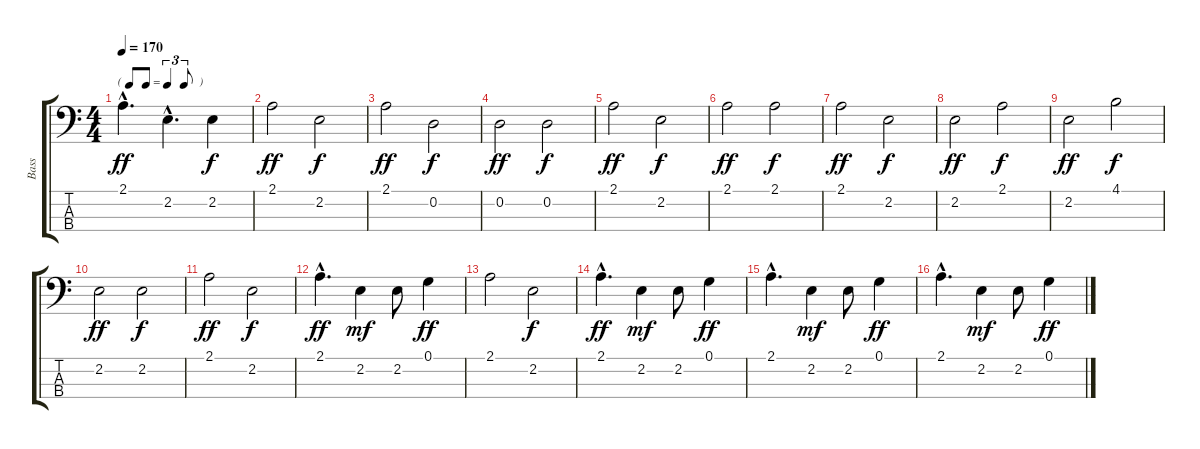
\track ("Bass" "Bass") {instrument electricbassfinger}
\staff {score tabs}
\tuning (G2 D2 A1 E1) {hide}
\ts (4 4)
\tf triplet8th
\tempo 170
\clef f4
\ks c
2.1{hac}.4{d dy ff} 2.2{hac}.4{d} 2.2.4{dy f} |
2.1.2{dy ff} 2.2.2{dy f} |
2.1.2{dy ff} 0.2.2{dy f} |
0.2.2{dy ff} 0.2.2{dy f} |
2.1.2{dy ff} 2.2.2{dy f} |
2.1.2{dy ff} 2.1.2{dy f} |
2.1.2{dy ff} 2.2.2{dy f} |
2.2.2{dy ff} 2.1.2{dy f} |
2.2.2{dy ff} 4.1.2{dy f} |
2.2.2{dy ff} 2.2.2{dy f} |
2.1.2{dy ff} 2.2.2{dy f} |
2.1{hac}.4{d dy ff} 2.2.4{dy mf} 2.2.8 0.1.4{dy ff} |
2.1.2 2.2.2{dy f} |
2.1{hac}.4{d dy ff} 2.2.4{dy mf} 2.2.8 0.1.4{dy ff} |
2.1{hac}.4{d} 2.2.4{dy mf} 2.2.8 0.1.4{dy ff} |
2.1{hac}.4{d volume 14} 2.2.4{dy mf volume 12} 2.2.8{volume 12} 0.1.4{dy ff volume 11}
